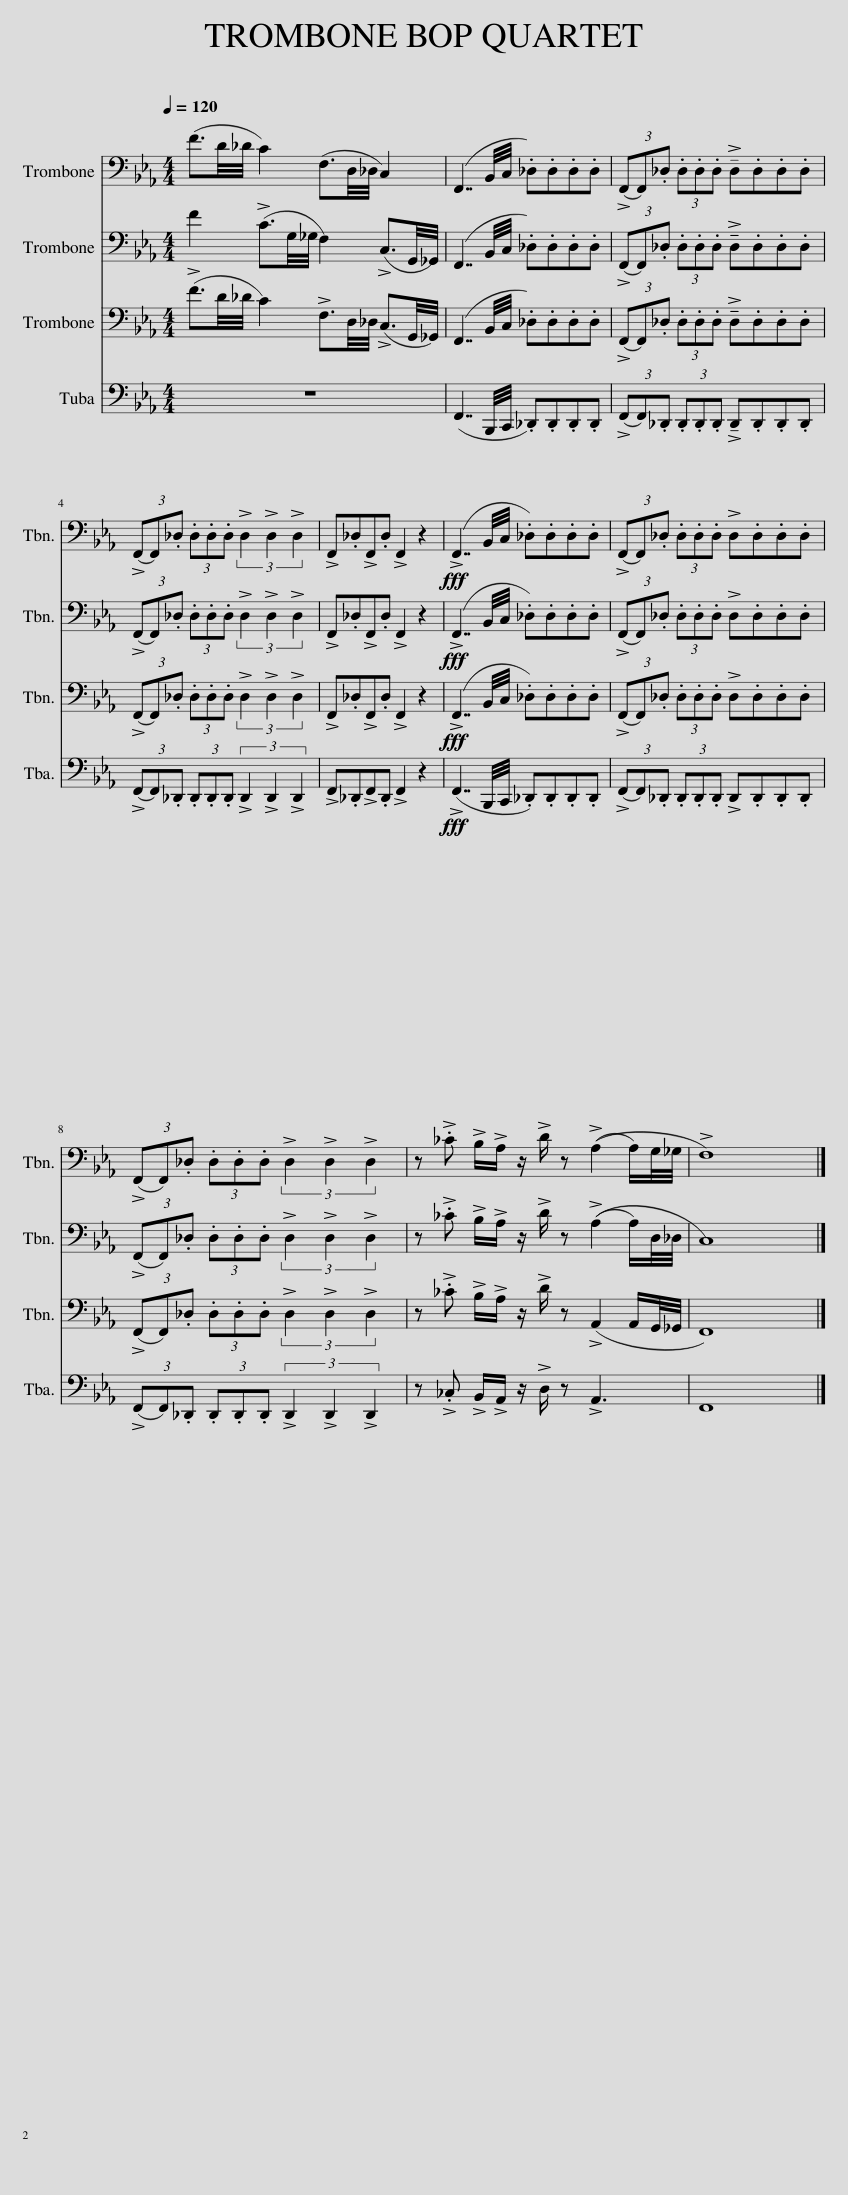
X:1
%%score 1 2 3 4
L:1/8
Q:1/4=120
M:4/4
I:linebreak $
K:Eb
V:1 bass
V:2 bass
V:3 bass
V:4 bass
V:1
 (F3/2D/4_D/4 C2) (F,3/2D,/4_D,/4 C,2) | (F,,7/2 B,,/4C,/4 ._D,).D,.D,.D, | (3(!>!F,,F,,)._D, (3.D,.D,.D, !>!!tenuto!D,.D,.D,.D, |$ (3(!>!F,,F,,)._D, (3.D,.D,.D, (3!>!D,2 !>!D,2 !>!D,2 | !>!F,,._D,!>!F,,.D, !>!F,,2 z2 | %5
!fff! (!>!F,,7/2 B,,/4C,/4 ._D,).D,.D,.D, | (3(!>!F,,F,,)._D, (3.D,.D,.D, !>!D,.D,.D,.D, |$ (3(!>!F,,F,,)._D, (3.D,.D,.D, (3!>!D,2 !>!D,2 !>!D,2 | z !>!._C !>!B,/!>!A,/ z/ !>!D/ z ((!>!A,2 A,/)G,/4_G,/4 | !>!F,8) |] %10
V:2
 F2 (!>!C3/2G,/4_G,/4 F,2) (!>!C,3/2G,,/4_G,,/4) | (F,,7/2 B,,/4C,/4 ._D,).D,.D,.D, | (3(!>!F,,F,,)._D, (3.D,.D,.D, !>!!tenuto!D,.D,.D,.D, |$ (3(!>!F,,F,,)._D, (3.D,.D,.D, (3!>!D,2 !>!D,2 !>!D,2 | !>!F,,._D,!>!F,,.D, !>!F,,2 z2 | %5
!fff! (!>!F,,7/2 B,,/4C,/4 ._D,).D,.D,.D, | (3(!>!F,,F,,)._D, (3.D,.D,.D, !>!D,.D,.D,.D, |$ (3(!>!F,,F,,)._D, (3.D,.D,.D, (3!>!D,2 !>!D,2 !>!D,2 | z !>!._C !>!B,/!>!A,/ z/ !>!D/ z ((!>!A,2 A,/)D,/4_D,/4 | C,8) |] %10
V:3
 (!>!F3/2D/4_D/4 C2) !>!F,3/2D,/4_D,/4 (!>!C,3/2G,,/4_G,,/4) | (F,,7/2 B,,/4C,/4 ._D,).D,.D,.D, | (3(!>!F,,F,,)._D, (3.D,.D,.D, !>!!tenuto!D,.D,.D,.D, |$ (3(!>!F,,F,,)._D, (3.D,.D,.D, (3!>!D,2 !>!D,2 !>!D,2 | !>!F,,._D,!>!F,,.D, !>!F,,2 z2 | %5
!fff! (!>!F,,7/2 B,,/4C,/4 ._D,).D,.D,.D, | (3(!>!F,,F,,)._D, (3.D,.D,.D, !>!D,.D,.D,.D, |$ (3(!>!F,,F,,)._D, (3.D,.D,.D, (3!>!D,2 !>!D,2 !>!D,2 | z !>!._C !>!B,/!>!A,/ z/ !>!D/ z (!>!A,,2 A,,/G,,/4_G,,/4 | F,,8) |] %10
V:4
 z8 | (F,,7/2 B,,,/4C,,/4 ._D,,).D,,.D,,.D,, | (3(!>!F,,F,,)._D,, (3.D,,.D,,.D,, !>!!tenuto!D,,.D,,.D,,.D,, |$ (3(!>!F,,F,,)._D,, (3.D,,.D,,.D,, (3!>!D,,2 !>!D,,2 !>!D,,2 | !>!F,,._D,,!>!F,,.D,, !>!F,,2 z2 | %5
!fff! (!>!F,,7/2 B,,,/4C,,/4 ._D,,).D,,.D,,.D,, | (3(!>!F,,F,,)._D,, (3.D,,.D,,.D,, !>!D,,.D,,.D,,.D,, |$ (3(!>!F,,F,,)._D,, (3.D,,.D,,.D,, (3!>!D,,2 !>!D,,2 !>!D,,2 | z !>!._C, !>!B,,/!>!A,,/ z/ !>!D,/ z !>!A,,3 | F,,8 |] %10
